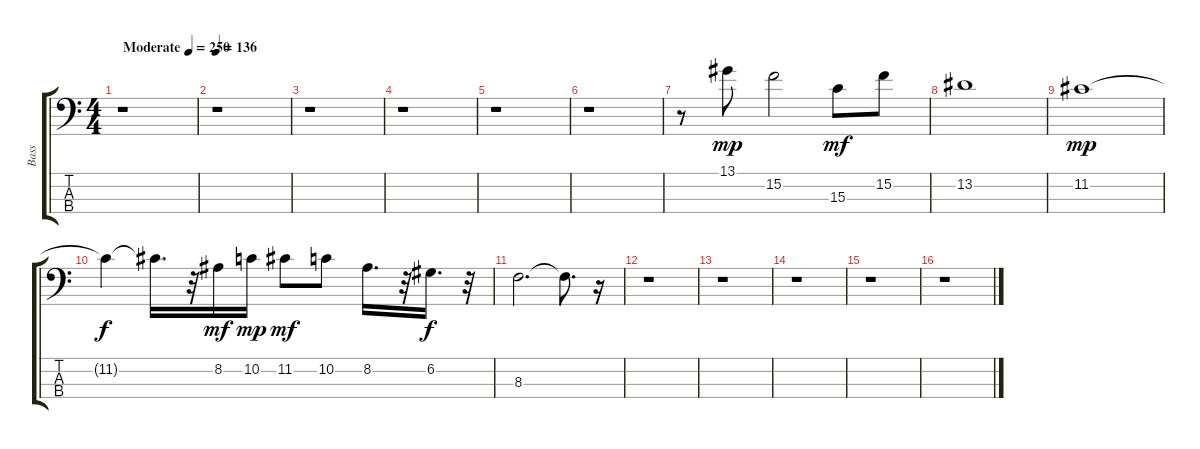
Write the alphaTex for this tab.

\track ("Bass" "Bass") {instrument electricbassfinger}
\staff {score tabs}
\tuning (G2 D2 A1 E1) {hide}
\ts (4 4)
\tempo (250 "Moderate")
\clef f4
\ks c
r.1{dy mp instrument electricbassfinger} |
\tempo 136
r.1 |
r.1 |
r.1 |
r.1 |
r.1 |
r.8 13.1.8 15.2.2 15.3.8{dy mf} 15.2.8 |
13.2.1 |
11.2.1{dy mp} |
11.2{t}.4{dy f} 11.2{t}.16{d} r.32 8.2.16{dy mf} 10.2.16{dy mp} 11.2.8{dy mf} 10.2.8 8.2.16{d} r.32 6.2.16{d dy f} r.32 |
8.3.2{d} 8.3{t}.8{d} r.16 |
r.1 |
r.1 |
r.1 |
r.1 |
r.1
